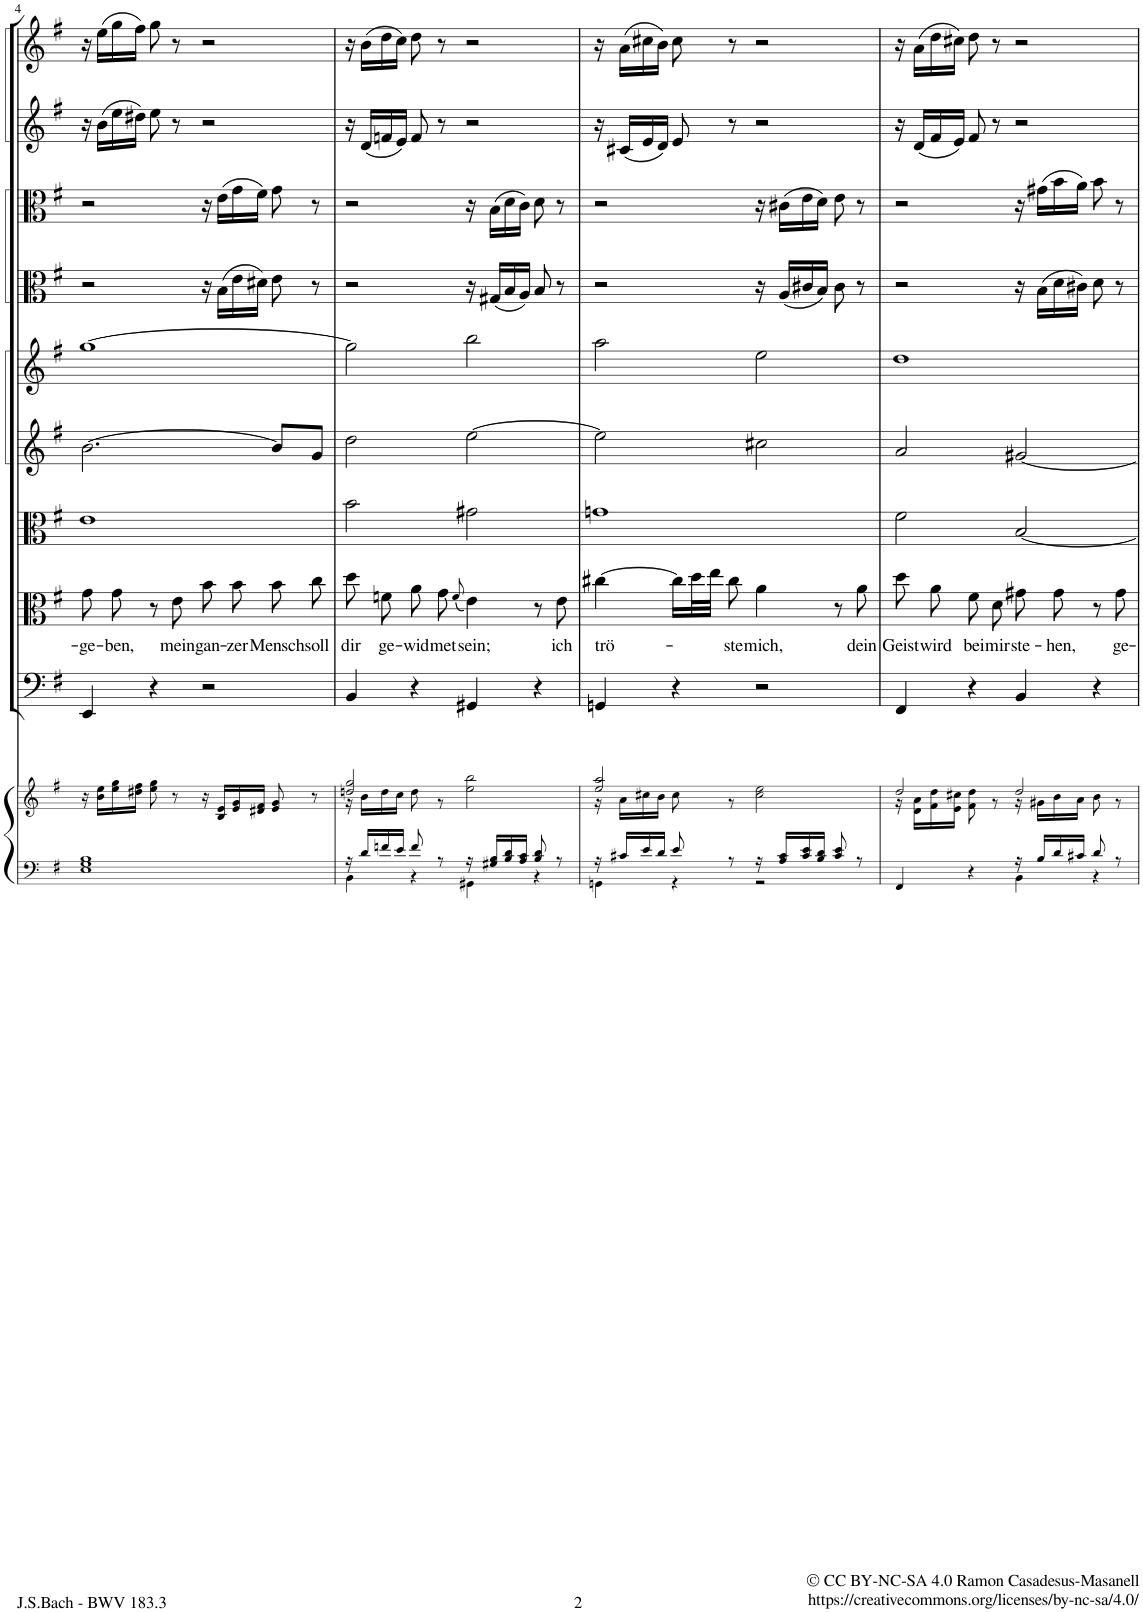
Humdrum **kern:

**kern	**kern	**kern	**kern	**text	**kern	**kern	**kern	**kern	**kern	**kern	**kern
*part10	*part10	*part9	*part8	*part8	*part7	*part6	*part5	*part4	*part3	*part2	*part1
*staff11	*staff10	*staff9	*staff8	*staff8	*staff7	*staff6	*staff5	*staff4	*staff3	*staff2	*staff1
*I"Piano reduction	*	*I"Continuo	*I"Alto	*	*I"Viola	*I"Violino II	*I"Violino I	*I"Oboe da caccia II	*I"Oboe da caccia I	*I"Oboe d'amore II	*I"Oboe d'amore I
*I'Pno	*	*	*	*	*I'Vla	*I'Vln	*I'Vln	*I'Ob	*I'Ob	*I'Ob	*I'Ob
!!LO:PB:g=z
*clefF4	*clefG2	*clefF4	*clefC3	*	*clefC3	*clefG2	*clefG2	*clefC3	*clefC3	*clefG2	*clefG2
*k[f#]	*k[f#]	*k[f#]	*k[f#]	*	*k[f#]	*k[f#]	*k[f#]	*k[f#]	*k[f#]	*k[f#]	*k[f#]
*M4/4	*M4/4	*M4/4	*M4/4	*	*M4/4	*M4/4	*M4/4	*M4/4	*M4/4	*M4/4	*M4/4
*met(c)	*met(c)	*met(c)	*met(c)	*	*met(c)	*met(c)	*met(c)	*met(c)	*met(c)	*met(c)	*met(c)
=4	=4	=4	=4	=4	=4	=4	=4	=4	=4	=4	=4
!	!	!	!	!LO:LY:b	!	!	!	!	!	!	!
1E 1G 1B	16r	4EE/	8g\	-ge-	1e	[2.b\	[1gg	2r	2r	16r	16r
.	16b\ 16ee\LL	.	.	.	.	.	.	.	.	(16b\LL	(16ee\LL
!	!	!	!	!LO:LY:b	!	!	!	!	!	!	!
.	16ee\ 16gg\	.	8g\	-ben,	.	.	.	.	.	16ee\	16gg\
.	16dd#X\ 16ff#\JJ	.	.	.	.	.	.	.	.	16dd#X\JJ)	16ff#\JJ)
.	8ee\ 8gg\	4r	8r	.	.	.	.	.	.	8ee\	8gg\
!	!	!	!	!LO:LY:b	!	!	!	!	!	!	!
.	8r	.	8e\	mein	.	.	.	.	.	8r	8r
!	!	!	!	!LO:LY:b	!	!	!	!	!	!	!
.	16r	2r	8b\	gan-	.	.	.	16r	16r	2r	2r
.	16B/ 16e/LL	.	.	.	.	.	.	(16B\LL	(16e\LL	.	.
!	!	!	!	!LO:LY:b	!	!	!	!	!	!	!
.	16e/ 16g/	.	8b\	-zer	.	.	.	16e\	16g\	.	.
.	16d#X/ 16f#/JJ	.	.	.	.	.	.	16d#X\JJ)	16f#\JJ)	.	.
!	!	!	!	!LO:LY:b	!	!	!	!	!	!	!
.	8e/ 8g/	.	8b\	Mensch	.	8b/L]	.	8e\	8g\	.	.
!	!	!	!	!LO:LY:b	!	!	!	!	!	!	!
.	8r	.	8cc\	soll	.	8g/J	.	8r	8r	.	.
=5	=5	=5	=5	=5	=5	=5	=5	=5	=5	=5	=5
*^	*^	*	*	*	*	*	*	*	*	*	*
!	!	!	!	!	!	!LO:LY:b	!	!	!	!	!	!	!
16r	4BB\	2ddn/ 2gg/	16r	4BB/	8dd\	dir	2b\	2dd\	2gg\]	2r	2r	16r	16r
16d/LL	.	.	16b\LL	.	.	.	.	.	.	.	.	(16d/LL	(16b\LL
!	!	!	!	!	!	!LO:LY:b	!	!	!	!	!	!	!
16fn/	.	.	16dd\	.	8fn\	ge-	.	.	.	.	.	16fn/	16dd\
16e/JJ	.	.	16cc\JJ	.	.	.	.	.	.	.	.	16e/JJ)	16cc\JJ)
!	!	!	!	!	!	!LO:LY:b	!	!	!	!	!	!	!
8f/	4r	.	8dd\	4r	8a\	-wid-	.	.	.	.	.	8f/	8dd\
!	!	!	!	!	!	!LO:LY:b	!	!	!	!	!	!	!
8r	.	.	8r	.	8g\	-met	.	.	.	.	.	8r	8r
.	.	.	.	.	(8qf/	.	.	.	.	.	.	.	.
!	!	!	!	!	!	!LO:LY:b	!	!	!	!	!	!	!
16r	4GG#X\	2ee\ 2bb\	2ryy	4GG#X/	4e\)	sein;	2g#X\	[2ee\	2bb\	16r	16r	2r	2r
16G#X/ 16B/LL	.	.	.	.	.	.	.	.	.	(16G#X/LL	(16B\LL	.	.
16B/ 16d/	.	.	.	.	.	.	.	.	.	16B/	16d\	.	.
16A/ 16c/JJ	.	.	.	.	.	.	.	.	.	16A/JJ)	16c\JJ)	.	.
8B/ 8d/	4r	.	.	4r	8r	.	.	.	.	8B/	8d\	.	.
!	!	!	!	!	!	!LO:LY:b	!	!	!	!	!	!	!
8r	.	.	.	.	8e\	ich	.	.	.	8r	8r	.	.
=6	=6	=6	=6	=6	=6	=6	=6	=6	=6	=6	=6	=6	=6
!	!	!	!	!	!	!LO:LY:b	!	!	!	!	!	!	!
16r	4GGn\	2ee/ 2aa/	16r	4GGn/	[4cc#X\	trö-	1gn	2ee\]	2aa\	2r	2r	16r	16r
16c#X/LL	.	.	16a\LL	.	.	.	.	.	.	.	.	(16c#X/LL	(16a\LL
16e/	.	.	16cc#X\	.	.	.	.	.	.	.	.	16e/	16cc#X\
16d/JJ	.	.	16b\JJ	.	.	.	.	.	.	.	.	16d/JJ)	16b\JJ)
8e/	4r	.	8cc#\	4r	16cc#\LL]	.	.	.	.	.	.	8e/	8cc#\
.	.	.	.	.	32dd\L	.	.	.	.	.	.	.	.
.	.	.	.	.	32ee\JJJ	.	.	.	.	.	.	.	.
!	!	!	!	!	!	!LO:LY:b	!	!	!	!	!	!	!
8r	.	.	8r	.	8cc#\	-ste	.	.	.	.	.	8r	8r
!	!	!	!	!	!	!LO:LY:b	!	!	!	!	!	!	!
16r	2r	2cc#\ 2ee\	2ryy	2r	4a\	mich,	.	2cc#X\	2ee\	16r	16r	2r	2r
16A/ 16c#/LL	.	.	.	.	.	.	.	.	.	(16A/LL	(16c#X\LL	.	.
16c#/ 16e/	.	.	.	.	.	.	.	.	.	16c#X/	16e\	.	.
16B/ 16d/JJ	.	.	.	.	.	.	.	.	.	16B/JJ)	16d\JJ)	.	.
8c#/ 8e/	.	.	.	.	8r	.	.	.	.	8c#\	8e\	.	.
!	!	!	!	!	!	!LO:LY:b	!	!	!	!	!	!	!
8r	.	.	.	.	8a\	dein	.	.	.	8r	8r	.	.
=7	=7	=7	=7	=7	=7	=7	=7	=7	=7	=7	=7	=7	=7
!	!	!	!	!	!	!LO:LY:b	!	!	!	!	!	!	!
4FF#/	4ryy	2dd/	16r	4FF#/	8dd\	Geist	2f#\	2a/	1dd	2r	2r	16r	16r
.	.	.	16d\ 16a\LL	.	.	.	.	.	.	.	.	(16d/LL	(16a\LL
!	!	!	!	!	!	!LO:LY:b	!	!	!	!	!	!	!
.	.	.	16f#\ 16dd\	.	8a\	wird	.	.	.	.	.	16f#/	16dd\
.	.	.	16e\ 16cc#X\JJ	.	.	.	.	.	.	.	.	16e/JJ)	16cc#X\JJ)
!	!	!	!	!	!	!LO:LY:b	!	!	!	!	!	!	!
4r	4ryy	.	8f#\ 8dd\	4r	8f#\	bei	.	.	.	.	.	8f#/	8dd\
!	!	!	!	!	!	!LO:LY:b	!	!	!	!	!	!	!
.	.	.	8r	.	8d\	mir	.	.	.	.	.	8r	8r
!	!	!	!	!	!	!LO:LY:b	!	!	!	!	!	!	!
16r	4BB\	2dd/	16r	4BB/	8g#X\	ste-	[2B/	[2g#X/	.	16r	16r	2r	2r
16B/LL	.	.	16g#X\LL	.	.	.	.	.	.	(16B\LL	(16g#X\LL	.	.
!	!	!	!	!	!	!LO:LY:b	!	!	!	!	!	!	!
16d/	.	.	16b\	.	8g#\	-hen,	.	.	.	16d\	16b\	.	.
16c#X/JJ	.	.	16a\JJ	.	.	.	.	.	.	16c#X\JJ)	16a\JJ)	.	.
8d/	4r	.	8b\	4r	8r	.	.	.	.	8d\	8b\	.	.
!	!	!	!	!	!	!LO:LY:b	!	!	!	!	!	!	!
8r	.	.	8r	.	8g#\	ge-	.	.	.	8r	8r	.	.
*v	*v	*	*	*	*	*	*	*	*	*	*	*	*
*	*v	*v	*	*	*	*	*	*	*	*	*	*
=	=	=	=	=	=	=	=	=	=	=	=
*-	*-	*-	*-	*-	*-	*-	*-	*-	*-	*-	*-
